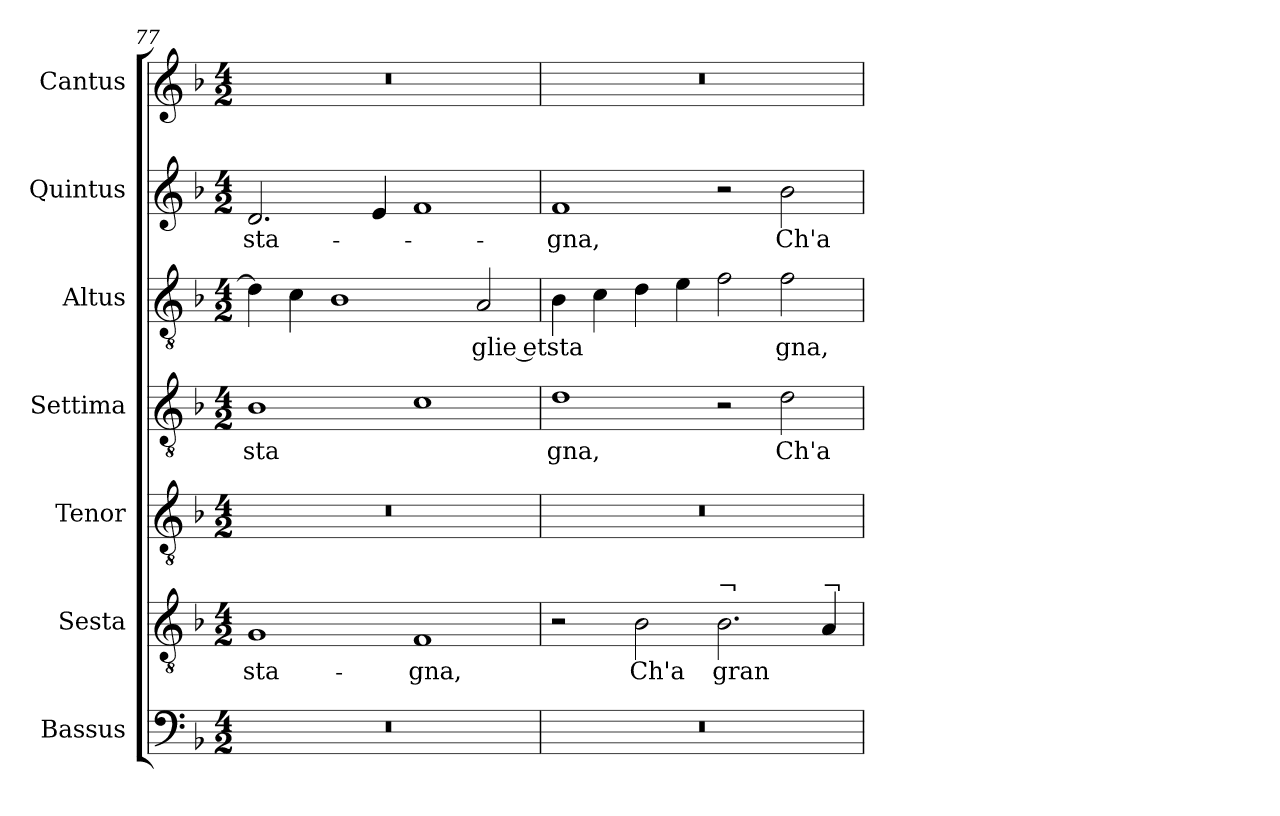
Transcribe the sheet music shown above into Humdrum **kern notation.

**kern	**kern	**text	**kern	**kern	**text	**kern	**text	**kern	**text	**kern
*part7	*part6	*part6	*part5	*part4	*part4	*part3	*part3	*part2	*part2	*part1
*staff7	*staff6	*staff6	*staff5	*staff4	*staff4	*staff3	*staff3	*staff2	*staff2	*staff1
*I"Bassus	*I"Sesta	*	*I"Tenor	*I"Settima	*	*I"Altus	*	*I"Quintus	*	*I"Cantus
*clefF4	*clefGv2	*	*clefGv2	*clefGv2	*	*clefGv2	*	*clefG2	*	*clefG2
*k[b-]	*k[b-]	*	*k[b-]	*k[b-]	*	*k[b-]	*	*k[b-]	*	*k[b-]
*F:	*F:	*	*F:	*F:	*	*F:	*	*F:	*	*F:
*M4/2	*M4/2	*	*M4/2	*M4/2	*	*M4/2	*	*M4/2	*	*M4/2
=77	=77	=77	=77	=77	=77	=77	=77	=77	=77	=77
!	!	!LO:LY:b:cj	!	!	!LO:LY:b:cj	!	!	!	!LO:LY:b	!
0r	1G	sta-	0r	1B-	sta	4d\]	.	2.d/	sta-	0r
.	.	.	.	.	.	4c\	.	.	.	.
.	.	.	.	.	.	1B-	.	.	.	.
.	.	.	.	.	.	.	.	4e/	.	.
!	!	!LO:LY:b:cj	!	!	!	!	!	!	!	!
.	1F	-gna,	.	1c	.	.	.	1f	.	.
!	!	!	!	!	!	!	!LO:LY:b:rj	!	!	!
.	.	.	.	.	.	2A/	glie et	.	.	.
=78	=78	=78	=78	=78	=78	=78	=78	=78	=78	=78
!	!	!	!	!	!LO:LY:b:cj	!	!LO:LY:b	!	!LO:LY:b:cj	!
0r	2r	.	0r	1d	gna,	4B-\	sta	1f	-gna,	0r
.	.	.	.	.	.	4c\	.	.	.	.
!	!	!LO:LY:b:cj	!	!	!	!	!	!	!	!
.	2B-\	Ch'a	.	.	.	4d\	.	.	.	.
.	.	.	.	.	.	4e\	.	.	.	.
!	!LO:TX:a:t=¬	!	!	!	!	!	!	!	!	!
!	!	!LO:LY:b	!	!	!	!	!	!	!	!
.	2.B-\	gran	.	2r	.	2f\	.	2r	.	.
!	!	!	!	!	!LO:LY:b:cj	!	!LO:LY:b:cj	!	!LO:LY:b:cj	!
.	.	.	.	2d\	Ch'a	2f\	gna,	2b-\	Ch'a	.
!	!LO:TX:a:t=¬	!	!	!	!	!	!	!	!	!
.	4A/	.	.	.	.	.	.	.	.	.
=	=	=	=	=	=	=	=	=	=	=
*-	*-	*-	*-	*-	*-	*-	*-	*-	*-	*-
